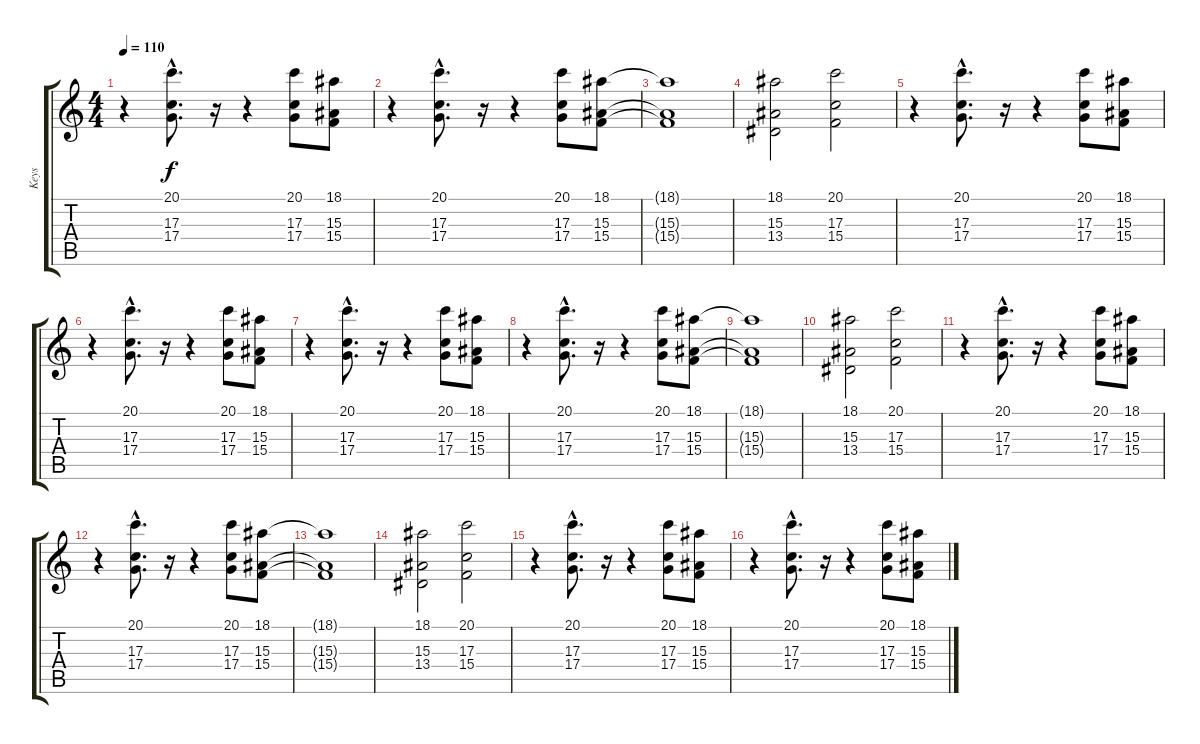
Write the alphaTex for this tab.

\track ("Keys" "Keys") {instrument rockorgan}
\staff {score tabs}
\tuning (E4 B3 G3 D3 A2 E2) {hide}
\ts (4 4)
\tempo 110
\clef g2
\ks c
r.4{dy f} (20.1{hac} 17.3{hac} 17.4{hac}).8{d} r.16 r.4 (20.1 17.3 17.4).8 (18.1 15.3 15.4).8 |
r.4 (20.1{hac} 17.3{hac} 17.4{hac}).8{d} r.16 r.4 (20.1 17.3 17.4).8 (18.1 15.3 15.4).8 |
(18.1{t} 15.3{t} 15.4{t}).1 |
(18.1 15.3 13.4).2 (20.1 17.3 15.4).2 |
r.4 (20.1{hac} 17.3{hac} 17.4{hac}).8{d} r.16 r.4 (20.1 17.3 17.4).8 (18.1 15.3 15.4).8 |
r.4 (20.1{hac} 17.3{hac} 17.4{hac}).8{d} r.16 r.4 (20.1 17.3 17.4).8 (18.1 15.3 15.4).8 |
r.4 (20.1{hac} 17.3{hac} 17.4{hac}).8{d} r.16 r.4 (20.1 17.3 17.4).8 (18.1 15.3 15.4).8 |
r.4 (20.1{hac} 17.3{hac} 17.4{hac}).8{d} r.16 r.4 (20.1 17.3 17.4).8 (18.1 15.3 15.4).8 |
(18.1{t} 15.3{t} 15.4{t}).1 |
(18.1 15.3 13.4).2 (20.1 17.3 15.4).2 |
r.4 (20.1{hac} 17.3{hac} 17.4{hac}).8{d} r.16 r.4 (20.1 17.3 17.4).8 (18.1 15.3 15.4).8 |
r.4 (20.1{hac} 17.3{hac} 17.4{hac}).8{d} r.16 r.4 (20.1 17.3 17.4).8 (18.1 15.3 15.4).8 |
(18.1{t} 15.3{t} 15.4{t}).1 |
(18.1 15.3 13.4).2 (20.1 17.3 15.4).2 |
r.4 (20.1{hac} 17.3{hac} 17.4{hac}).8{d} r.16 r.4 (20.1 17.3 17.4).8 (18.1 15.3 15.4).8 |
r.4 (20.1{hac} 17.3{hac} 17.4{hac}).8{d} r.16 r.4 (20.1 17.3 17.4).8 (18.1 15.3 15.4).8
